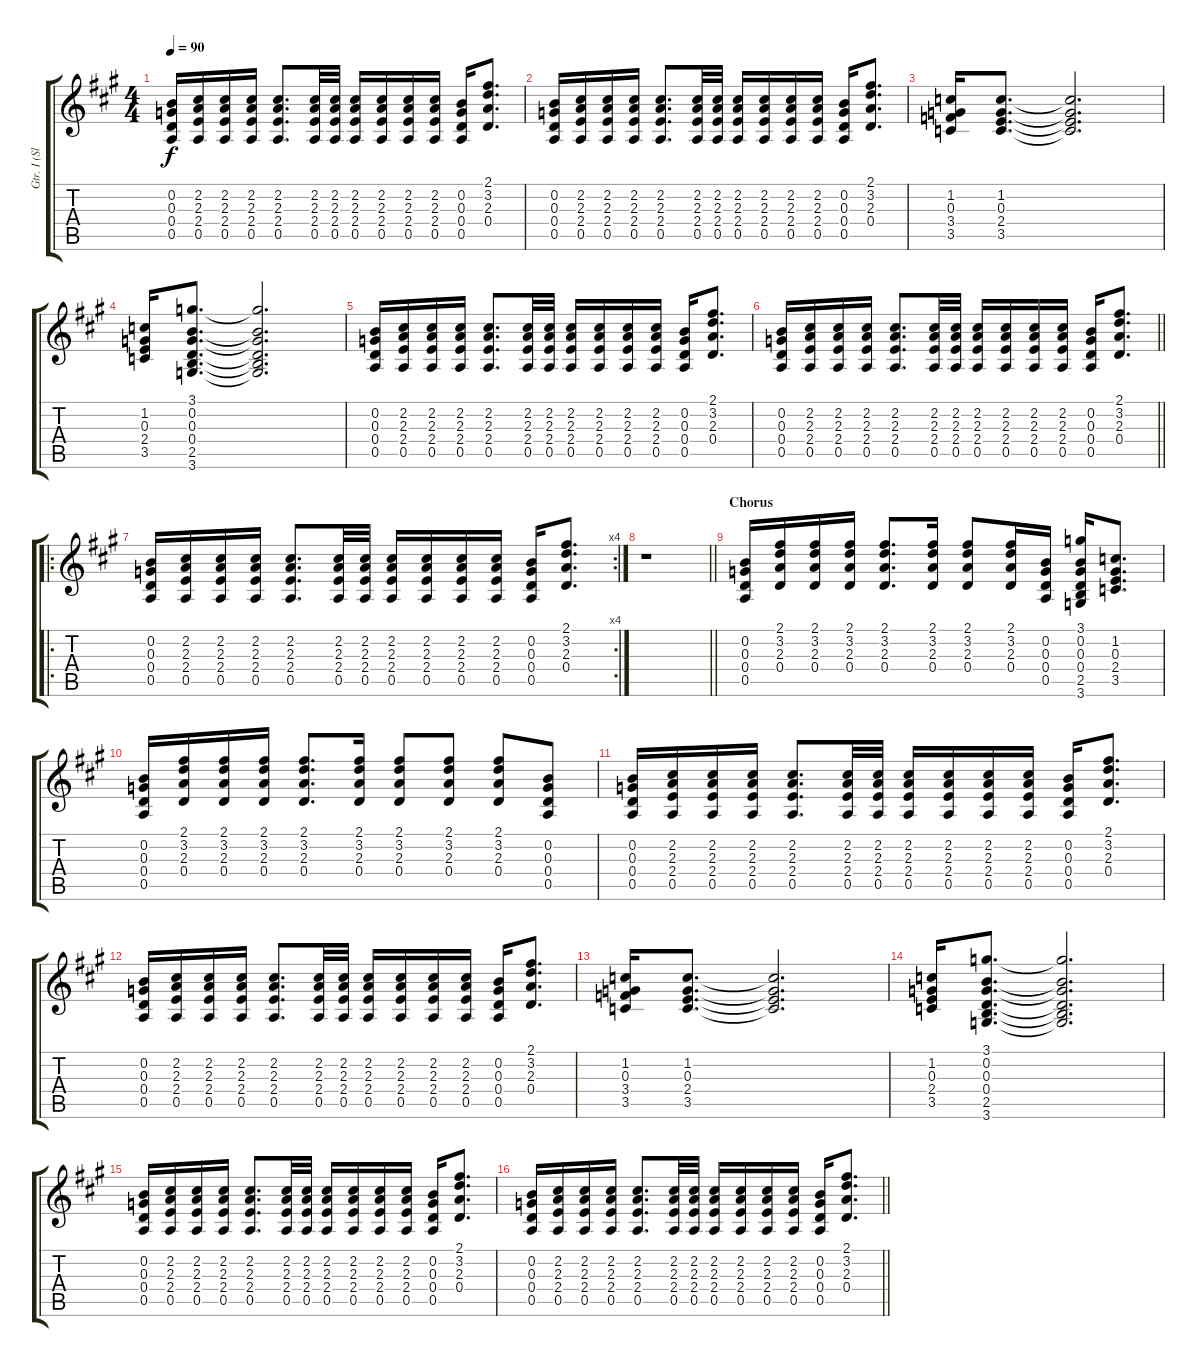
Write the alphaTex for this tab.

\track ("Gtr. I (Slight Overdrive)" "Gtr. I (Sl") {instrument overdrivenguitar}
\staff {score tabs}
\tuning (E4 B3 G3 D3 A2 E2) {hide}
\ts (4 4)
\tempo 90
\clef g2
\ks a
(0.2 0.3 0.4 0.5).16{dy f instrument overdrivenguitar} (2.2 2.3 2.4 0.5).16 (2.2 2.3 2.4 0.5).16 (2.2 2.3 2.4 0.5).16 (2.2 2.3 2.4 0.5).8{d} (2.2 2.3 2.4 0.5).32 (2.2 2.3 2.4 0.5).32 (2.2 2.3 2.4 0.5).16 (2.2 2.3 2.4 0.5).16 (2.2 2.3 2.4 0.5).16 (2.2 2.3 2.4 0.5).16 (0.2 0.3 0.4 0.5).16 (2.1 3.2 2.3 0.4).8{d} |
(0.2 0.3 0.4 0.5).16 (2.2 2.3 2.4 0.5).16 (2.2 2.3 2.4 0.5).16 (2.2 2.3 2.4 0.5).16 (2.2 2.3 2.4 0.5).8{d} (2.2 2.3 2.4 0.5).32 (2.2 2.3 2.4 0.5).32 (2.2 2.3 2.4 0.5).16 (2.2 2.3 2.4 0.5).16 (2.2 2.3 2.4 0.5).16 (2.2 2.3 2.4 0.5).16 (0.2 0.3 0.4 0.5).16 (2.1 3.2 2.3 0.4).8{d} |
(1.2 0.3 3.4 3.5).16 (1.2 0.3 2.4 3.5).8{d} (1.2{t} 0.3{t} 2.4{t} 3.5{t}).2{d} |
(1.2 0.3 2.4 3.5).16 (3.1 0.2 0.3 0.4 2.5 3.6).8{d} (3.1{t} 0.2{t} 0.3{t} 0.4{t} 2.5{t} 3.6{t}).2{d} |
(0.2 0.3 0.4 0.5).16 (2.2 2.3 2.4 0.5).16 (2.2 2.3 2.4 0.5).16 (2.2 2.3 2.4 0.5).16 (2.2 2.3 2.4 0.5).8{d} (2.2 2.3 2.4 0.5).32 (2.2 2.3 2.4 0.5).32 (2.2 2.3 2.4 0.5).16 (2.2 2.3 2.4 0.5).16 (2.2 2.3 2.4 0.5).16 (2.2 2.3 2.4 0.5).16 (0.2 0.3 0.4 0.5).16 (2.1 3.2 2.3 0.4).8{d} |
\barLineRight lightlight
(0.2 0.3 0.4 0.5).16 (2.2 2.3 2.4 0.5).16 (2.2 2.3 2.4 0.5).16 (2.2 2.3 2.4 0.5).16 (2.2 2.3 2.4 0.5).8{d} (2.2 2.3 2.4 0.5).32 (2.2 2.3 2.4 0.5).32 (2.2 2.3 2.4 0.5).16 (2.2 2.3 2.4 0.5).16 (2.2 2.3 2.4 0.5).16 (2.2 2.3 2.4 0.5).16 (0.2 0.3 0.4 0.5).16 (2.1 3.2 2.3 0.4).8{d} |
\ro
\rc 4
(0.2 0.3 0.4 0.5).16 (2.2 2.3 2.4 0.5).16 (2.2 2.3 2.4 0.5).16 (2.2 2.3 2.4 0.5).16 (2.2 2.3 2.4 0.5).8{d} (2.2 2.3 2.4 0.5).32 (2.2 2.3 2.4 0.5).32 (2.2 2.3 2.4 0.5).16 (2.2 2.3 2.4 0.5).16 (2.2 2.3 2.4 0.5).16 (2.2 2.3 2.4 0.5).16 (0.2 0.3 0.4 0.5).16 (2.1 3.2 2.3 0.4).8{d} |
\barLineRight lightlight
r.1 |
\section ("" "Chorus")
(0.2 0.3 0.4 0.5).16 (2.1 3.2 2.3 0.4).16 (2.1 3.2 2.3 0.4).16 (2.1 3.2 2.3 0.4).16 (2.1 3.2 2.3 0.4).8{d} (2.1 3.2 2.3 0.4).16 (2.1 3.2 2.3 0.4).8 (2.1 3.2 2.3 0.4).16 (0.2 0.3 0.4 0.5).16 (3.1 0.2 0.3 0.4 2.5 3.6).16 (1.2 0.3 2.4 3.5).8{d} |
(0.2 0.3 0.4 0.5).16 (2.1 3.2 2.3 0.4).16 (2.1 3.2 2.3 0.4).16 (2.1 3.2 2.3 0.4).16 (2.1 3.2 2.3 0.4).8{d} (2.1 3.2 2.3 0.4).16 (2.1 3.2 2.3 0.4).8 (2.1 3.2 2.3 0.4).8 (2.1 3.2 2.3 0.4).8 (0.2 0.3 0.4 0.5).8 |
(0.2 0.3 0.4 0.5).16 (2.2 2.3 2.4 0.5).16 (2.2 2.3 2.4 0.5).16 (2.2 2.3 2.4 0.5).16 (2.2 2.3 2.4 0.5).8{d} (2.2 2.3 2.4 0.5).32 (2.2 2.3 2.4 0.5).32 (2.2 2.3 2.4 0.5).16 (2.2 2.3 2.4 0.5).16 (2.2 2.3 2.4 0.5).16 (2.2 2.3 2.4 0.5).16 (0.2 0.3 0.4 0.5).16 (2.1 3.2 2.3 0.4).8{d} |
(0.2 0.3 0.4 0.5).16 (2.2 2.3 2.4 0.5).16 (2.2 2.3 2.4 0.5).16 (2.2 2.3 2.4 0.5).16 (2.2 2.3 2.4 0.5).8{d} (2.2 2.3 2.4 0.5).32 (2.2 2.3 2.4 0.5).32 (2.2 2.3 2.4 0.5).16 (2.2 2.3 2.4 0.5).16 (2.2 2.3 2.4 0.5).16 (2.2 2.3 2.4 0.5).16 (0.2 0.3 0.4 0.5).16 (2.1 3.2 2.3 0.4).8{d} |
(1.2 0.3 3.4 3.5).16 (1.2 0.3 2.4 3.5).8{d} (1.2{t} 0.3{t} 2.4{t} 3.5{t}).2{d} |
(1.2 0.3 2.4 3.5).16 (3.1 0.2 0.3 0.4 2.5 3.6).8{d} (3.1{t} 0.2{t} 0.3{t} 0.4{t} 2.5{t} 3.6{t}).2{d} |
(0.2 0.3 0.4 0.5).16 (2.2 2.3 2.4 0.5).16 (2.2 2.3 2.4 0.5).16 (2.2 2.3 2.4 0.5).16 (2.2 2.3 2.4 0.5).8{d} (2.2 2.3 2.4 0.5).32 (2.2 2.3 2.4 0.5).32 (2.2 2.3 2.4 0.5).16 (2.2 2.3 2.4 0.5).16 (2.2 2.3 2.4 0.5).16 (2.2 2.3 2.4 0.5).16 (0.2 0.3 0.4 0.5).16 (2.1 3.2 2.3 0.4).8{d} |
\barLineRight lightlight
(0.2 0.3 0.4 0.5).16 (2.2 2.3 2.4 0.5).16 (2.2 2.3 2.4 0.5).16 (2.2 2.3 2.4 0.5).16 (2.2 2.3 2.4 0.5).8{d} (2.2 2.3 2.4 0.5).32 (2.2 2.3 2.4 0.5).32 (2.2 2.3 2.4 0.5).16 (2.2 2.3 2.4 0.5).16 (2.2 2.3 2.4 0.5).16 (2.2 2.3 2.4 0.5).16 (0.2 0.3 0.4 0.5).16 (2.1 3.2 2.3 0.4).8{d}
